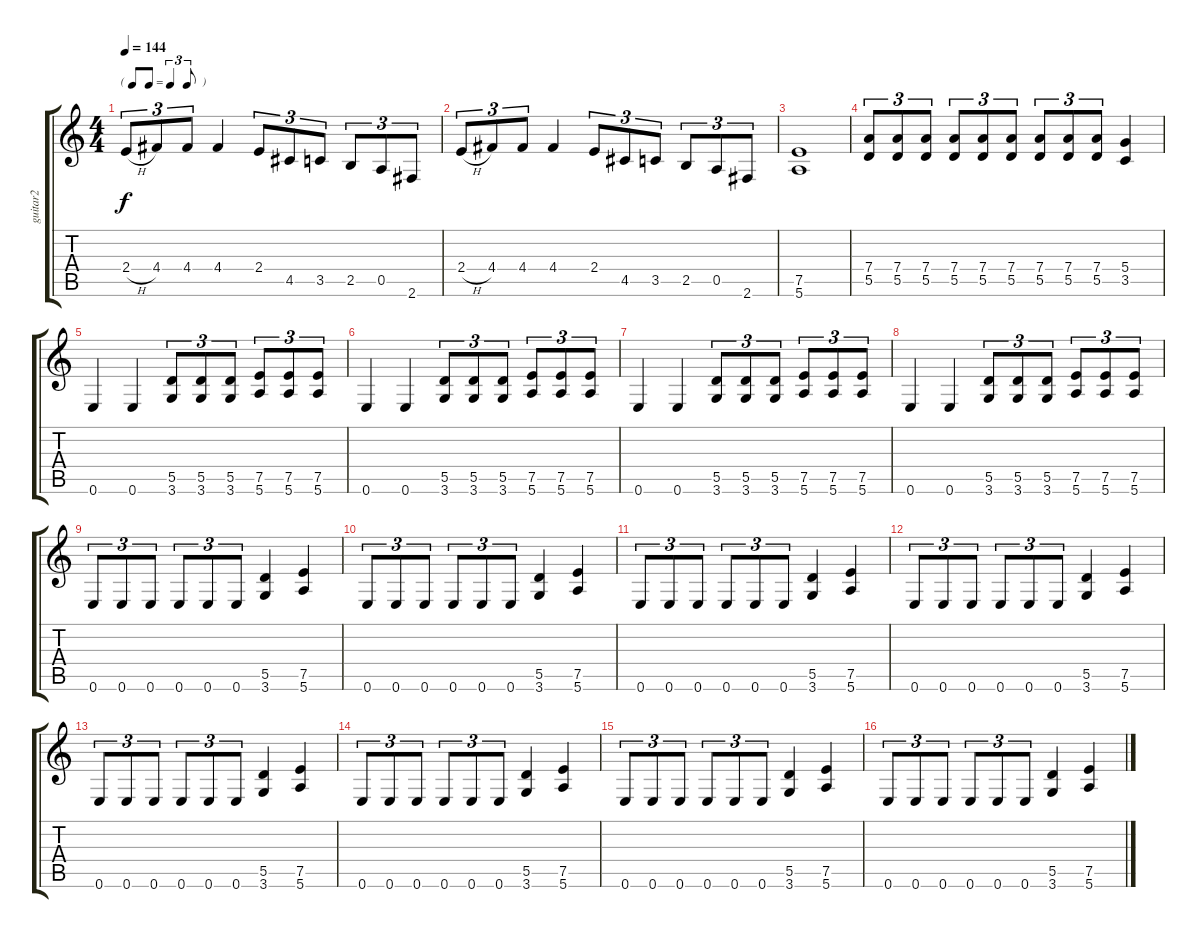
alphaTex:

\track ("guitar2" "guitar2") {instrument distortionguitar}
\staff {score tabs}
\tuning (E4 B3 G3 D3 A2 E2) {hide}
\ts (4 4)
\tf triplet8th
\tempo 144
\clef g2
\ks c
2.4{h}.8{tu (3 2) dy f} 4.4.8{tu (3 2)} 4.4.8{tu (3 2)} 4.4.4 2.4.8{tu (3 2)} 4.5.8{tu (3 2)} 3.5.8{tu (3 2)} 2.5.8{tu (3 2)} 0.5.8{tu (3 2)} 2.6.8{tu (3 2)} |
2.4{h}.8{tu (3 2)} 4.4.8{tu (3 2)} 4.4.8{tu (3 2)} 4.4.4 2.4.8{tu (3 2)} 4.5.8{tu (3 2)} 3.5.8{tu (3 2)} 2.5.8{tu (3 2)} 0.5.8{tu (3 2)} 2.6.8{tu (3 2)} |
(7.5 5.6).1 |
(7.4 5.5).8{tu (3 2)} (7.4 5.5).8{tu (3 2)} (7.4 5.5).8{tu (3 2)} (7.4 5.5).8{tu (3 2)} (7.4 5.5).8{tu (3 2)} (7.4 5.5).8{tu (3 2)} (7.4 5.5).8{tu (3 2)} (7.4 5.5).8{tu (3 2)} (7.4 5.5).8{tu (3 2)} (5.4 3.5).4 |
0.6.4 0.6.4 (5.5 3.6).8{tu (3 2)} (5.5 3.6).8{tu (3 2)} (5.5 3.6).8{tu (3 2)} (7.5 5.6).8{tu (3 2)} (7.5 5.6).8{tu (3 2)} (7.5 5.6).8{tu (3 2)} |
0.6.4 0.6.4 (5.5 3.6).8{tu (3 2)} (5.5 3.6).8{tu (3 2)} (5.5 3.6).8{tu (3 2)} (7.5 5.6).8{tu (3 2)} (7.5 5.6).8{tu (3 2)} (7.5 5.6).8{tu (3 2)} |
0.6.4 0.6.4 (5.5 3.6).8{tu (3 2)} (5.5 3.6).8{tu (3 2)} (5.5 3.6).8{tu (3 2)} (7.5 5.6).8{tu (3 2)} (7.5 5.6).8{tu (3 2)} (7.5 5.6).8{tu (3 2)} |
0.6.4 0.6.4 (5.5 3.6).8{tu (3 2)} (5.5 3.6).8{tu (3 2)} (5.5 3.6).8{tu (3 2)} (7.5 5.6).8{tu (3 2)} (7.5 5.6).8{tu (3 2)} (7.5 5.6).8{tu (3 2)} |
0.6.8{tu (3 2)} 0.6.8{tu (3 2)} 0.6.8{tu (3 2)} 0.6.8{tu (3 2)} 0.6.8{tu (3 2)} 0.6.8{tu (3 2)} (5.5 3.6).4 (7.5 5.6).4 |
0.6.8{tu (3 2)} 0.6.8{tu (3 2)} 0.6.8{tu (3 2)} 0.6.8{tu (3 2)} 0.6.8{tu (3 2)} 0.6.8{tu (3 2)} (5.5 3.6).4 (7.5 5.6).4 |
0.6.8{tu (3 2)} 0.6.8{tu (3 2)} 0.6.8{tu (3 2)} 0.6.8{tu (3 2)} 0.6.8{tu (3 2)} 0.6.8{tu (3 2)} (5.5 3.6).4 (7.5 5.6).4 |
0.6.8{tu (3 2)} 0.6.8{tu (3 2)} 0.6.8{tu (3 2)} 0.6.8{tu (3 2)} 0.6.8{tu (3 2)} 0.6.8{tu (3 2)} (5.5 3.6).4 (7.5 5.6).4 |
0.6.8{tu (3 2)} 0.6.8{tu (3 2)} 0.6.8{tu (3 2)} 0.6.8{tu (3 2)} 0.6.8{tu (3 2)} 0.6.8{tu (3 2)} (5.5 3.6).4 (7.5 5.6).4 |
0.6.8{tu (3 2)} 0.6.8{tu (3 2)} 0.6.8{tu (3 2)} 0.6.8{tu (3 2)} 0.6.8{tu (3 2)} 0.6.8{tu (3 2)} (5.5 3.6).4 (7.5 5.6).4 |
0.6.8{tu (3 2)} 0.6.8{tu (3 2)} 0.6.8{tu (3 2)} 0.6.8{tu (3 2)} 0.6.8{tu (3 2)} 0.6.8{tu (3 2)} (5.5 3.6).4 (7.5 5.6).4 |
0.6.8{tu (3 2)} 0.6.8{tu (3 2)} 0.6.8{tu (3 2)} 0.6.8{tu (3 2)} 0.6.8{tu (3 2)} 0.6.8{tu (3 2)} (5.5 3.6).4 (7.5 5.6).4
